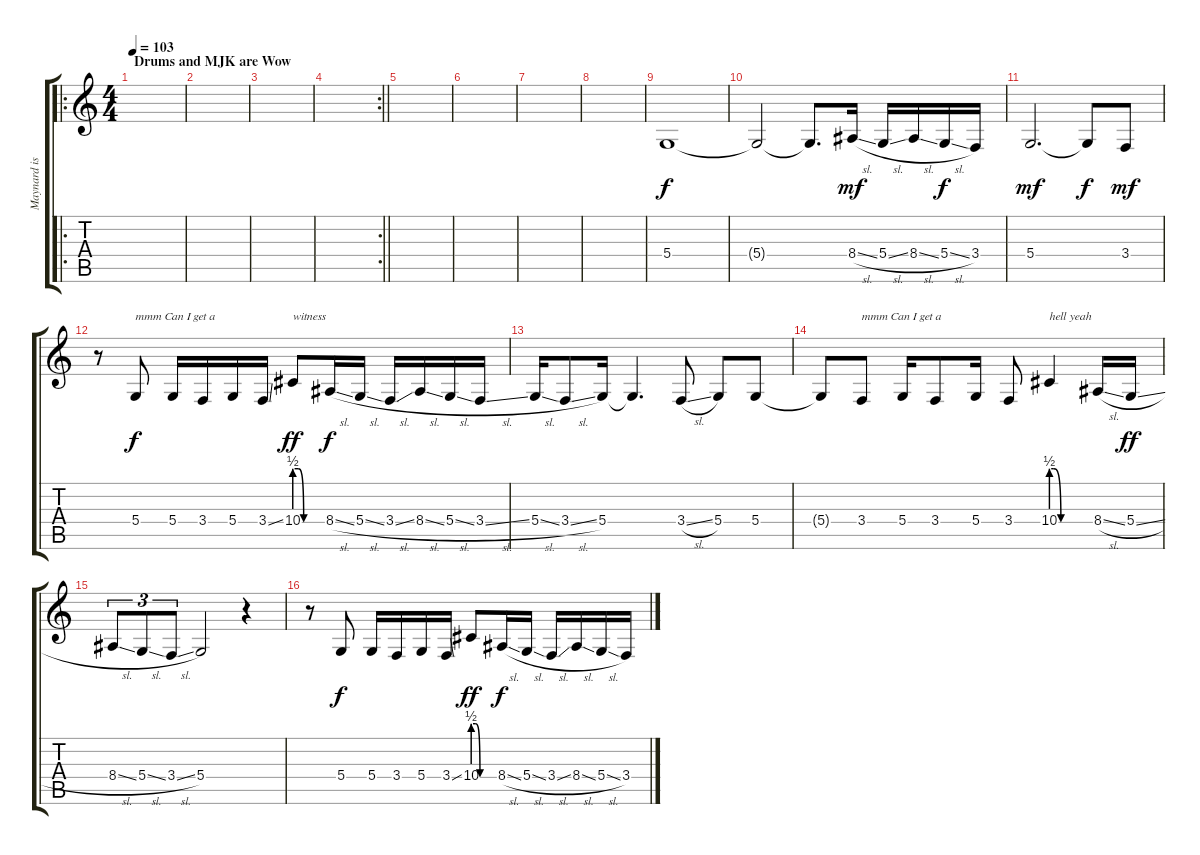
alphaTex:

\track ("Maynard is God 2" "Maynard is") {instrument flute}
\staff {score tabs}
\tuning (E4 B3 G3 D3 A2 E2) {hide}
\ro
\ts (4 4)
\section ("" "Drums and MJK are Wow")
\tempo 103
\clef g2
\ks c
|
|
|
\rc 2
\barLineRight lightlight
|
|
|
|
|
5.4.1 |
5.4{t}.2 5.4{t}.8{d} 8.4{sl}.16{dy mf} 5.4{sl}.16 8.4{sl}.16 5.4{sl}.16{dy f} 3.4.16 |
5.4.2{d dy mf} 5.4{t}.8{dy f} 3.4.8{dy mf} |
r.8 5.4.8{txt "mmm Can I get a" dy f} 5.4.16 3.4.16 5.4.16 3.4{ss}.16 10.4{be (custom 0 2 8 2 20 0 60 0)}.8{txt "witness" dy ff} 8.4{sl}.16{dy f} 5.4{sl}.16 3.4{sl}.16 8.4{sl}.16 5.4{sl}.16 3.4{sl}.16 |
5.4{sl}.16 3.4{sl}.8 5.4.16 5.4{t}.4{d} 3.4{sl}.8 5.4.8 5.4.8 |
5.4{t}.8 3.4.8{txt "mmm Can I get a"} 5.4.16 3.4.8 5.4.16 3.4.8 10.4{be (custom 0 2 4 2 15 0 29 0 60 0)}.4{txt "hell yeah"} 8.4{sl}.16 5.4{sl}.16{dy ff} |
8.4{sl}.8{tu (3 2)} 5.4{sl}.8{tu (3 2)} 3.4{sl}.8{tu (3 2)} 5.4.2 r.4 |
r.8 5.4.8{dy f} 5.4.16 3.4.16 5.4.16 3.4{ss}.16 10.4{be (custom 0 2 8 2 20 0 60 0)}.8{dy ff} 8.4{sl}.16{dy f} 5.4{sl}.16 3.4{sl}.16 8.4{sl}.16 5.4{sl}.16 3.4{sl}.16
